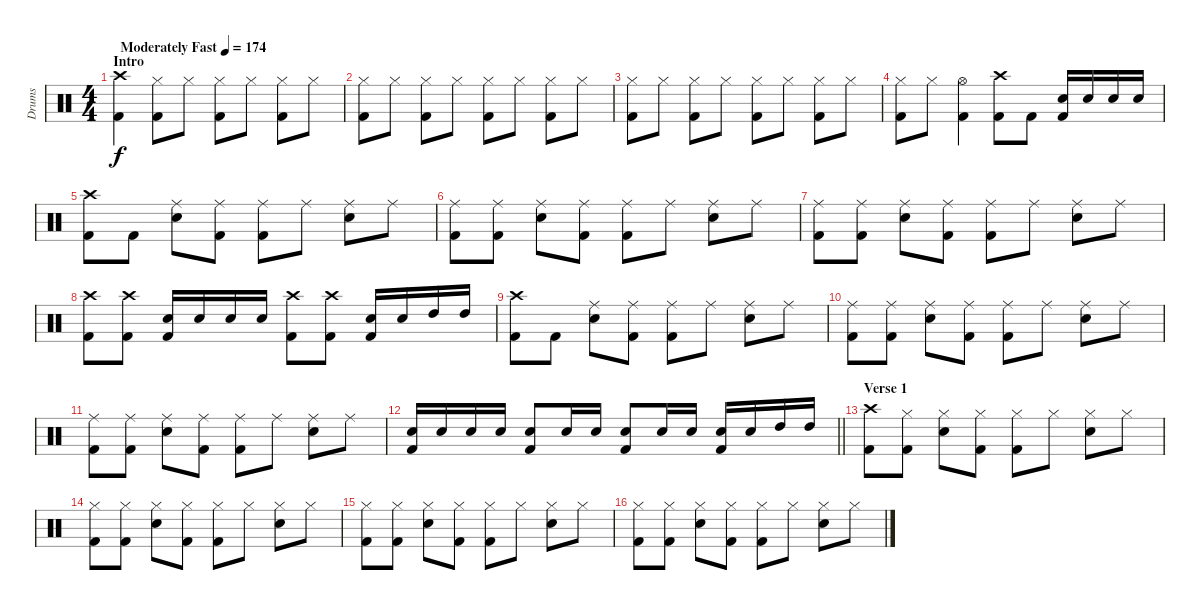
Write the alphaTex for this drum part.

\track ("Drums" "Drums") {instrument percussion}
\staff {score}
\articulation defaults
\ts (4 4)
\section ("" "Intro")
\tempo (174 "Moderately Fast")
\clef neutral
\ks c
("Crash high (hit)" "Kick (hit) 2").4{dy f} ("Hi-Hat (closed)" "Kick (hit) 2").8 "Hi-Hat (closed)".8 ("Hi-Hat (closed)" "Kick (hit) 2").8 "Hi-Hat (closed)".8 ("Hi-Hat (closed)" "Kick (hit) 2").8 "Hi-Hat (closed)".8 |
("Hi-Hat (closed)" "Kick (hit) 2").8 "Hi-Hat (closed)".8 ("Hi-Hat (closed)" "Kick (hit) 2").8 "Hi-Hat (closed)".8 ("Hi-Hat (closed)" "Kick (hit) 2").8 "Hi-Hat (closed)".8 ("Hi-Hat (closed)" "Kick (hit) 2").8 "Hi-Hat (closed)".8 |
("Hi-Hat (closed)" "Kick (hit) 2").8 "Hi-Hat (closed)".8 ("Hi-Hat (closed)" "Kick (hit) 2").8 "Hi-Hat (closed)".8 ("Hi-Hat (closed)" "Kick (hit) 2").8 "Hi-Hat (closed)".8 ("Hi-Hat (closed)" "Kick (hit) 2").8 "Hi-Hat (closed)".8 |
("Hi-Hat (closed)" "Kick (hit) 2").8 "Hi-Hat (closed)".8 ("Hi-Hat (open)" "Kick (hit) 2").4 ("Crash high (hit)" "Kick (hit) 2").8 "Kick (hit) 2".8 ("Electric Snare (hit)" "Kick (hit) 2").16 "Electric Snare (hit)".16 "Electric Snare (hit)".16 "Electric Snare (hit)".16 |
("Crash high (hit)" "Kick (hit) 2").8 "Kick (hit) 2".8 ("Ride (middle)" "Electric Snare (hit)").8 ("Ride (middle)" "Kick (hit) 2").8 ("Ride (middle)" "Kick (hit) 2").8 "Ride (middle)".8 ("Ride (middle)" "Electric Snare (hit)").8 "Ride (middle)".8 |
("Ride (middle)" "Kick (hit) 2").8 ("Ride (middle)" "Kick (hit) 2").8 ("Ride (middle)" "Electric Snare (hit)").8 ("Ride (middle)" "Kick (hit) 2").8 ("Ride (middle)" "Kick (hit) 2").8 "Ride (middle)".8 ("Ride (middle)" "Electric Snare (hit)").8 "Ride (middle)".8 |
("Ride (middle)" "Kick (hit) 2").8 ("Ride (middle)" "Kick (hit) 2").8 ("Ride (middle)" "Electric Snare (hit)").8 ("Ride (middle)" "Kick (hit) 2").8 ("Ride (middle)" "Kick (hit) 2").8 "Ride (middle)".8 ("Ride (middle)" "Electric Snare (hit)").8 "Ride (middle)".8 |
("Crash high (hit)" "Kick (hit) 2").8 ("Crash high (hit)" "Kick (hit) 2").8 ("Electric Snare (hit)" "Kick (hit) 2").16 "Electric Snare (hit)".16 "Electric Snare (hit)".16 "Electric Snare (hit)".16 ("Crash high (hit)" "Kick (hit) 2").8 ("Crash high (hit)" "Kick (hit) 2").8 ("Electric Snare (hit)" "Kick (hit) 2").16 "Electric Snare (hit)".16 "High Tom (hit)".16 "High Tom (hit)".16 |
("Crash high (hit)" "Kick (hit) 2").8 "Kick (hit) 2".8 ("Ride (middle)" "Electric Snare (hit)").8 ("Ride (middle)" "Kick (hit) 2").8 ("Ride (middle)" "Kick (hit) 2").8 "Ride (middle)".8 ("Ride (middle)" "Electric Snare (hit)").8 "Ride (middle)".8 |
("Ride (middle)" "Kick (hit) 2").8 ("Ride (middle)" "Kick (hit) 2").8 ("Ride (middle)" "Electric Snare (hit)").8 ("Ride (middle)" "Kick (hit) 2").8 ("Ride (middle)" "Kick (hit) 2").8 "Ride (middle)".8 ("Ride (middle)" "Electric Snare (hit)").8 "Ride (middle)".8 |
("Ride (middle)" "Kick (hit) 2").8 ("Ride (middle)" "Kick (hit) 2").8 ("Ride (middle)" "Electric Snare (hit)").8 ("Ride (middle)" "Kick (hit) 2").8 ("Ride (middle)" "Kick (hit) 2").8 "Ride (middle)".8 ("Ride (middle)" "Electric Snare (hit)").8 "Ride (middle)".8 |
\barLineRight lightlight
("Electric Snare (hit)" "Kick (hit) 2").16 "Electric Snare (hit)".16 "Electric Snare (hit)".16 "Electric Snare (hit)".16 ("Electric Snare (hit)" "Kick (hit) 2").8 "Electric Snare (hit)".16 "Electric Snare (hit)".16 ("Electric Snare (hit)" "Kick (hit) 2").8 "Electric Snare (hit)".16 "Electric Snare (hit)".16 ("Electric Snare (hit)" "Kick (hit) 2").16 "Electric Snare (hit)".16 "High Tom (hit)".16 "High Tom (hit)".16 |
\section ("" "Verse 1")
("Crash high (hit)" "Kick (hit) 2").8 ("Hi-Hat (closed)" "Kick (hit) 2").8 ("Hi-Hat (closed)" "Electric Snare (hit)").8 ("Hi-Hat (closed)" "Kick (hit) 2").8 ("Hi-Hat (closed)" "Kick (hit) 2").8 "Hi-Hat (closed)".8 ("Hi-Hat (closed)" "Electric Snare (hit)").8 "Hi-Hat (closed)".8 |
("Hi-Hat (closed)" "Kick (hit) 2").8 ("Hi-Hat (closed)" "Kick (hit) 2").8 ("Hi-Hat (closed)" "Electric Snare (hit)").8 ("Hi-Hat (closed)" "Kick (hit) 2").8 ("Hi-Hat (closed)" "Kick (hit) 2").8 "Hi-Hat (closed)".8 ("Hi-Hat (closed)" "Electric Snare (hit)").8 "Hi-Hat (closed)".8 |
("Hi-Hat (closed)" "Kick (hit) 2").8 ("Hi-Hat (closed)" "Kick (hit) 2").8 ("Hi-Hat (closed)" "Electric Snare (hit)").8 ("Hi-Hat (closed)" "Kick (hit) 2").8 ("Hi-Hat (closed)" "Kick (hit) 2").8 "Hi-Hat (closed)".8 ("Hi-Hat (closed)" "Electric Snare (hit)").8 "Hi-Hat (closed)".8 |
("Hi-Hat (closed)" "Kick (hit) 2").8 ("Hi-Hat (closed)" "Kick (hit) 2").8 ("Hi-Hat (closed)" "Electric Snare (hit)").8 ("Hi-Hat (closed)" "Kick (hit) 2").8 ("Hi-Hat (closed)" "Kick (hit) 2").8 "Hi-Hat (closed)".8 ("Hi-Hat (closed)" "Electric Snare (hit)").8 "Hi-Hat (closed)".8
